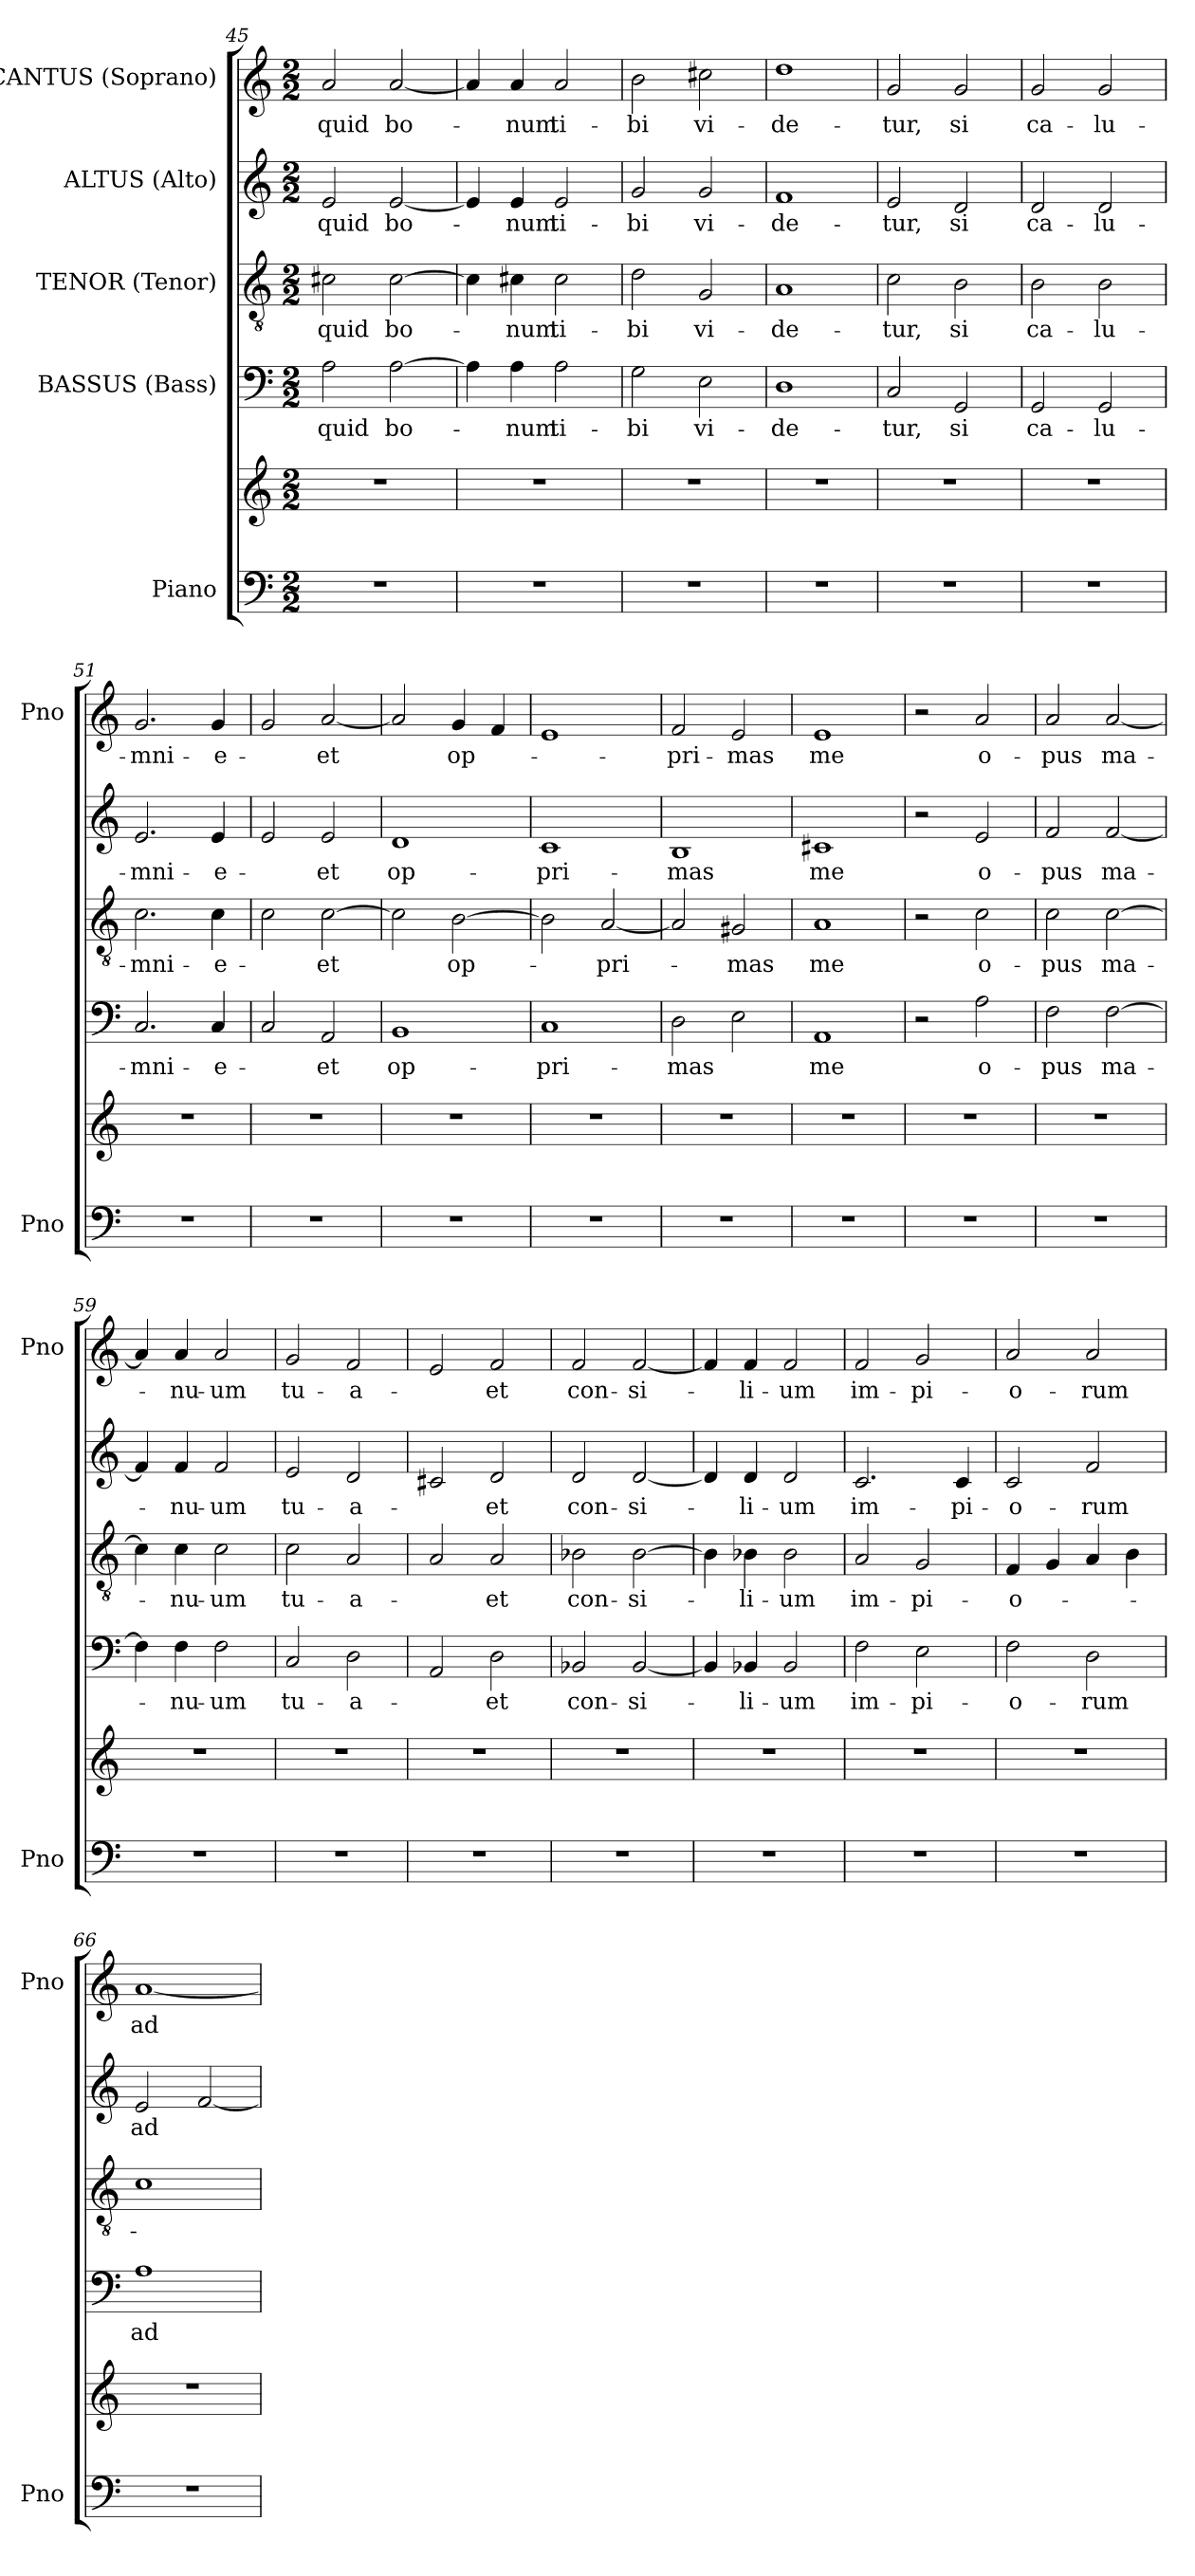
**kern	**kern	**kern	**text	**kern	**text	**kern	**text	**kern	**text
*part5	*part5	*part4	*part4	*part3	*part3	*part2	*part2	*part1	*part1
*staff6	*staff5	*staff4	*staff4	*staff3	*staff3	*staff2	*staff2	*staff1	*staff1
*I"Piano	*	*I"BASSUS (Bass)	*	*I"TENOR (Tenor)	*	*I"ALTUS (Alto)	*	*I"CANTUS (Soprano)	*
*I'Pno	*	*	*	*	*	*	*	*I'Pno	*
*clefF4	*clefG2	*clefF4	*	*clefGv2	*	*clefG2	*	*clefG2	*
*k[]	*k[]	*k[]	*	*k[]	*	*k[]	*	*k[]	*
*a:	*a:	*a:	*	*a:	*	*a:	*	*a:	*
*M2/2	*M2/2	*M2/2	*	*M2/2	*	*M2/2	*	*M2/2	*
=45	=45	=45	=45	=45	=45	=45	=45	=45	=45
1r	1r	2A\	-quid	2c#X\	-quid	2e/	-quid	2a/	-quid
.	.	[2A\	bo-	[2c#\	bo-	[2e/	bo-	[2a/	bo-
=46	=46	=46	=46	=46	=46	=46	=46	=46	=46
1r	1r	4A\]	.	4c#\]	.	4e/]	.	4a/]	.
.	.	4A\	-num	4c#X\	-num	4e/	-num	4a/	-num
.	.	2A\	ti-	2c#\	ti-	2e/	ti-	2a/	ti-
=47	=47	=47	=47	=47	=47	=47	=47	=47	=47
1r	1r	2G\	-bi	2d\	-bi	2g/	-bi	2b\	-bi
.	.	2E\	vi-	2G/	vi-	2g/	vi-	2cc#X\	vi-
=48	=48	=48	=48	=48	=48	=48	=48	=48	=48
1r	1r	1D	-de-	1A	-de-	1f	-de-	1dd	-de-
=49	=49	=49	=49	=49	=49	=49	=49	=49	=49
1r	1r	2C/	-tur,	2c\	-tur,	2e/	-tur,	2g/	-tur,
.	.	2GG/	si	2B\	si	2d/	si	2g/	si
=50	=50	=50	=50	=50	=50	=50	=50	=50	=50
1r	1r	2GG/	ca-	2B\	ca-	2d/	ca-	2g/	ca-
.	.	2GG/	-lu-	2B\	-lu-	2d/	-lu-	2g/	-lu-
=51	=51	=51	=51	=51	=51	=51	=51	=51	=51
1r	1r	2.C/	-mni-	2.c\	-mni-	2.e/	-mni-	2.g/	-mni-
.	.	4C/	-e-	4c\	-e-	4e/	-e-	4g/	-e-
!!LO:PB:g=z
=52	=52	=52	=52	=52	=52	=52	=52	=52	=52
1r	1r	2C/	­	2c\	­	2e/	­	2g/	­
.	.	2AA/	et	[2c\	et	2e/	et	[2a/	et
=53	=53	=53	=53	=53	=53	=53	=53	=53	=53
1r	1r	1BB	op-	2c\]	.	1d	op-	2a/]	.
.	.	.	.	[2B\	op-	.	.	4g/	op-
.	.	.	.	.	.	.	.	4f/	.
=54	=54	=54	=54	=54	=54	=54	=54	=54	=54
1r	1r	1C	-pri-	2B\]	.	1c	-pri-	1e	.
.	.	.	.	[2A/	-pri-	.	.	.	.
=55	=55	=55	=55	=55	=55	=55	=55	=55	=55
1r	1r	2D\	-mas	2A/]	.	1B	-mas	2f/	-pri-
.	.	2E\	.	2G#X/	-mas	.	.	2e/	-mas
=56	=56	=56	=56	=56	=56	=56	=56	=56	=56
1r	1r	1AA	me	1A	me	1c#X	me	1e	me
=57	=57	=57	=57	=57	=57	=57	=57	=57	=57
1r	1r	2r	.	2r	.	2r	.	2r	.
.	.	2A\	o-	2c\	o-	2e/	o-	2a/	o-
=58	=58	=58	=58	=58	=58	=58	=58	=58	=58
1r	1r	2F\	-pus	2c\	-pus	2f/	-pus	2a/	-pus
.	.	[2F\	ma-	[2c\	ma-	[2f/	ma-	[2a/	ma-
=59	=59	=59	=59	=59	=59	=59	=59	=59	=59
1r	1r	4F\]	.	4c\]	.	4f/]	.	4a/]	.
.	.	4F\	-nu-	4c\	-nu-	4f/	-nu-	4a/	-nu-
.	.	2F\	-um	2c\	-um	2f/	-um	2a/	-um
=60	=60	=60	=60	=60	=60	=60	=60	=60	=60
1r	1r	2C/	tu-	2c\	tu-	2e/	tu-	2g/	tu-
.	.	2D\	-a-	2A/	-a-	2d/	-a-	2f/	-a-
!!LO:LB:g=z
=61	=61	=61	=61	=61	=61	=61	=61	=61	=61
1r	1r	2AA/	­	2A/	­	2c#X/	­	2e/	­
.	.	2D\	et	2A/	et	2d/	et	2f/	et
=62	=62	=62	=62	=62	=62	=62	=62	=62	=62
1r	1r	2BB-X/	con-	2B-X\	con-	2d/	con-	2f/	con-
.	.	[2BB-/	-si-	[2B-\	-si-	[2d/	-si-	[2f/	-si-
=63	=63	=63	=63	=63	=63	=63	=63	=63	=63
1r	1r	4BB-/]	.	4B-\]	.	4d/]	.	4f/]	.
.	.	4BB-X/	-li-	4B-X\	-li-	4d/	-li-	4f/	-li-
.	.	2BB-/	-um	2B-\	-um	2d/	-um	2f/	-um
=64	=64	=64	=64	=64	=64	=64	=64	=64	=64
1r	1r	2F\	im-	2A/	im-	2.c/	im-	2f/	im-
.	.	2E\	-pi-	2G/	-pi-	.	.	2g/	-pi-
.	.	.	.	.	.	4c/	-pi-	.	.
=65	=65	=65	=65	=65	=65	=65	=65	=65	=65
1r	1r	2F\	-o-	4F/	-o-	2c/	-o-	2a/	-o-
.	.	.	.	4G/	.	.	.	.	.
.	.	2D\	-rum	4A/	.	2f/	-rum	2a/	-rum
.	.	.	.	4B\	.	.	.	.	.
=66	=66	=66	=66	=66	=66	=66	=66	=66	=66
1r	1r	1A	ad	1c	.	2e/	ad	[1a	ad
.	.	.	.	.	.	[2f/	.	.	.
=	=	=	=	=	=	=	=	=	=
*-	*-	*-	*-	*-	*-	*-	*-	*-	*-
